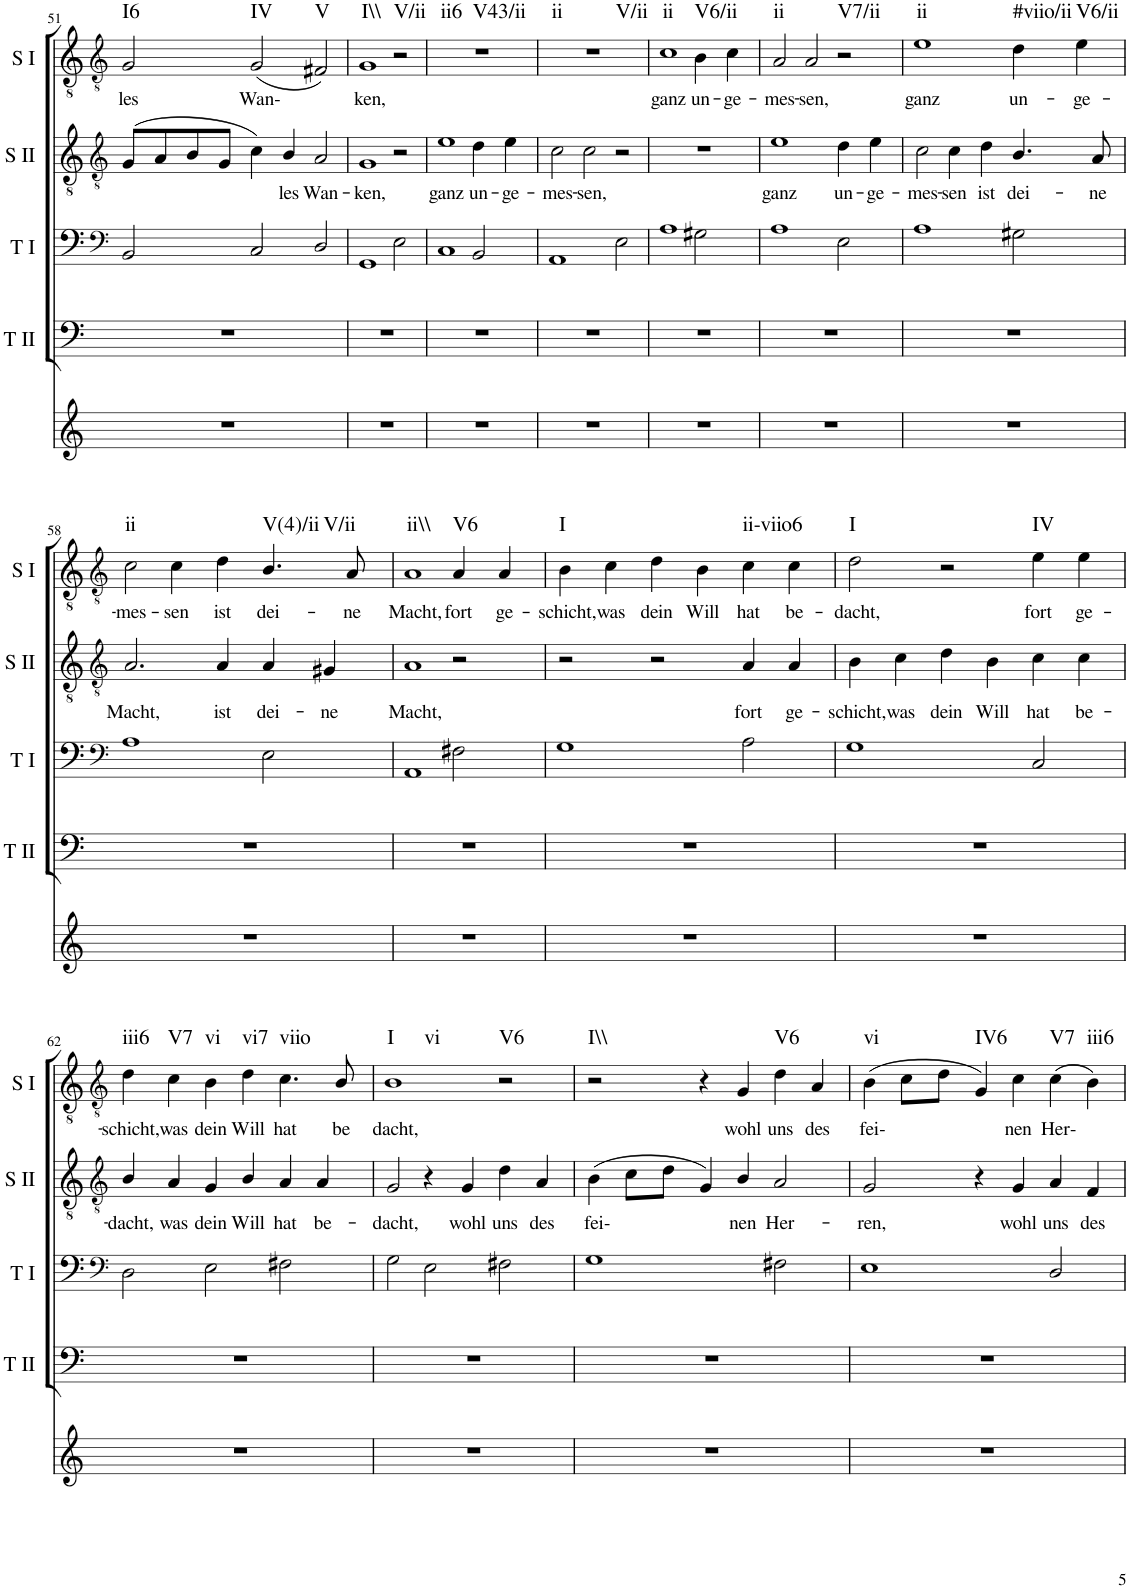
**kern	**kern	**kern	**kern	**text	**kern	**text	**harte
*part5	*part4	*part3	*part2	*part2	*part1	*part1	*part1
*staff5	*staff4	*staff3	*staff2	*staff2	*staff1	*staff1	*
*I"Continuo	*I"Tenor II	*I"Tenor I	*I"Soprano II	*	*I"Soprano I	*	*
*	*I'T II	*I'T I	*I'S II	*	*I'S I	*	*
!!LO:PB:g=z
*clefG2	*clefF4	*clefF4	*clefGv2	*	*clefGv2	*	*
*k[]	*k[]	*k[]	*k[]	*	*k[]	*	*
*M3/2	*M3/2	*M3/2	*M3/2	*	*M3/2	*	*
=51	=51	=51	=51	=51	=51	=51	=51
!	!	!	!	!	!	!LO:LY:b	!LO:H:kt=I6
1.r	1.r	2BB/	(8G/L	.	2G/	les	N
.	.	.	8A/	.	.	.	.
.	.	.	8B/	.	.	.	.
.	.	.	8G/J	.	.	.	.
!	!	!	!	!	!	!LO:LY:b	!LO:H:kt=IV
.	.	2C/	4c\)	.	(2G/	Wan-	N
!	!	!	!	!LO:LY:b	!	!	!
.	.	.	4B/	les	.	.	.
!	!	!	!	!LO:LY:b	!	!	!LO:H:kt=V
.	.	2D/	2A/	Wan-	2F#X/)	.	N
=52	=52	=52	=52	=52	=52	=52	=52
!	!	!	!	!LO:LY:b	!	!LO:LY:b	!LO:H:kt=I\\
1.r	1.r	1GG	1G	ken,	1G	ken,	N
!	!	!	!	!	!	!	!LO:H:kt=V/ii
.	.	2E\	2r	.	2r	.	N
=53	=53	=53	=53	=53	=53	=53	=53
!	!	!	!	!LO:LY:b	!	!	!LO:H:n=1:kt=ii6
!	!	!	!	!	!	!	!LO:H:n=2:kt=V43/ii
1.r	1.r	1C	1e	ganz	1.r	.	N N
!	!	!	!	!LO:LY:b	!	!	!
.	.	2BB/	4d\	un-	.	.	.
!	!	!	!	!LO:LY:b	!	!	!
.	.	.	4e\	ge-	.	.	.
=54	=54	=54	=54	=54	=54	=54	=54
!	!	!	!	!LO:LY:b	!	!	!LO:H:n=1:kt=ii
!	!	!	!	!	!	!	!LO:H:n=2:kt=V/ii
1.r	1.r	1AA	2c\	mes-	1.r	.	N N
!	!	!	!	!LO:LY:b	!	!	!
.	.	.	2c\	sen,	.	.	.
.	.	2E\	2r	.	.	.	.
=55	=55	=55	=55	=55	=55	=55	=55
!	!	!	!	!	!	!LO:LY:b	!LO:H:kt=ii
1.r	1.r	1A	1.r	.	1c	ganz	N
!	!	!	!	!	!	!LO:LY:b	!LO:H:kt=V6/ii
.	.	2G#X\	.	.	4B\	un-	N
!	!	!	!	!	!	!LO:LY:b	!
.	.	.	.	.	4c\	ge-	.
=56	=56	=56	=56	=56	=56	=56	=56
!	!	!	!	!LO:LY:b	!	!LO:LY:b	!LO:H:kt=ii
1.r	1.r	1A	1e	ganz	2A/	mes-	N
!	!	!	!	!	!	!LO:LY:b	!
.	.	.	.	.	2A/	sen,	.
!	!	!	!	!LO:LY:b	!	!	!LO:H:kt=V7/ii
.	.	2E\	4d\	un-	2r	.	N
!	!	!	!	!LO:LY:b	!	!	!
.	.	.	4e\	ge-	.	.	.
=57	=57	=57	=57	=57	=57	=57	=57
!	!	!	!	!LO:LY:b	!	!LO:LY:b	!LO:H:kt=ii
1.r	1.r	1A	2c\	mes-	1e	ganz	N
!	!	!	!	!LO:LY:b	!	!	!
.	.	.	4c\	sen	.	.	.
!	!	!	!	!LO:LY:b	!	!	!
.	.	.	4d\	ist	.	.	.
!	!	!	!	!LO:LY:b	!	!LO:LY:b	!LO:H:kt=#viio/ii
.	.	2G#X\	4.B/	dei-	4d\	un-	N
!	!	!	!	!	!	!LO:LY:b	!LO:H:kt=V6/ii
.	.	.	.	.	4e\	ge-	N
!	!	!	!	!LO:LY:b	!	!	!
.	.	.	8A/	ne	.	.	.
!!LO:LB:g=z
=58	=58	=58	=58	=58	=58	=58	=58
*	*	*clefF4	*clefGv2	*	*clefGv2	*	*
!	!	!	!	!LO:LY:b	!	!LO:LY:b	!LO:H:kt=ii
1.r	1.r	1A	2.A/	Macht,	2c\	mes-	N
!	!	!	!	!	!	!LO:LY:b	!
.	.	.	.	.	4c\	sen	.
!	!	!	!	!LO:LY:b	!	!LO:LY:b	!
.	.	.	4A/	ist	4d\	ist	.
!	!	!	!	!LO:LY:b	!	!LO:LY:b	!LO:H:n=1:kt=V(4)/ii
!	!	!	!	!	!	!	!LO:H:n=2:kt=V/ii
.	.	2E\	4A/	dei-	4.B/	dei-	N N
!	!	!	!	!LO:LY:b	!	!	!
.	.	.	4G#X/	ne	.	.	.
!	!	!	!	!	!	!LO:LY:b	!
.	.	.	.	.	8A/	ne	.
=59	=59	=59	=59	=59	=59	=59	=59
!	!	!	!	!LO:LY:b	!	!LO:LY:b	!LO:H:kt=ii\\
1.r	1.r	1AA	1A	Macht,	1A	Macht,	N
!	!	!	!	!	!	!LO:LY:b	!LO:H:kt=V6
.	.	2F#X\	2r	.	4A/	fort	N
!	!	!	!	!	!	!LO:LY:b	!
.	.	.	.	.	4A/	ge-	.
=60	=60	=60	=60	=60	=60	=60	=60
!	!	!	!	!	!	!LO:LY:b	!LO:H:kt=I
1.r	1.r	1G	2r	.	4B\	schicht,	N
!	!	!	!	!	!	!LO:LY:b	!
.	.	.	.	.	4c\	was	.
!	!	!	!	!	!	!LO:LY:b	!
.	.	.	2r	.	4d\	dein	.
!	!	!	!	!	!	!LO:LY:b	!
.	.	.	.	.	4B\	Will	.
!	!	!	!	!LO:LY:b	!	!LO:LY:b	!LO:H:kt=ii-viio6
.	.	2A\	4A/	fort	4c\	hat	N
!	!	!	!	!LO:LY:b	!	!LO:LY:b	!
.	.	.	4A/	ge-	4c\	be-	.
=61	=61	=61	=61	=61	=61	=61	=61
!	!	!	!	!LO:LY:b	!	!LO:LY:b	!LO:H:kt=I
1.r	1.r	1G	4B\	schicht,	2d\	dacht,	N
!	!	!	!	!LO:LY:b	!	!	!
.	.	.	4c\	was	.	.	.
!	!	!	!	!LO:LY:b	!	!	!
.	.	.	4d\	dein	2r	.	.
!	!	!	!	!LO:LY:b	!	!	!
.	.	.	4B\	Will	.	.	.
!	!	!	!	!LO:LY:b	!	!LO:LY:b	!LO:H:kt=IV
.	.	2C/	4c\	hat	4e\	fort	N
!	!	!	!	!LO:LY:b	!	!LO:LY:b	!
.	.	.	4c\	be-	4e\	ge-	.
!!LO:LB:g=z
=62	=62	=62	=62	=62	=62	=62	=62
*	*	*clefF4	*clefGv2	*	*clefGv2	*	*
!	!	!	!	!LO:LY:b	!	!LO:LY:b	!LO:H:kt=iii6
1.r	1.r	2D\	4B/	dacht,	4d\	schicht,	N
!	!	!	!	!LO:LY:b	!	!LO:LY:b	!LO:H:kt=V7
.	.	.	4A/	was	4c\	was	N
!	!	!	!	!LO:LY:b	!	!LO:LY:b	!LO:H:kt=vi
.	.	2E\	4G/	dein	4B\	dein	N
!	!	!	!	!LO:LY:b	!	!LO:LY:b	!LO:H:kt=vi7
.	.	.	4B/	Will	4d\	Will	N
!	!	!	!	!LO:LY:b	!	!LO:LY:b	!LO:H:kt=viio
.	.	2F#X\	4A/	hat	4.c\	hat	N
!	!	!	!	!LO:LY:b	!	!	!
.	.	.	4A/	be-	.	.	.
!	!	!	!	!	!	!LO:LY:b	!
.	.	.	.	.	8B/	be	.
=63	=63	=63	=63	=63	=63	=63	=63
!	!	!	!	!LO:LY:b	!	!LO:LY:b	!LO:H:n=1:kt=I
!	!	!	!	!	!	!	!LO:H:n=2:kt=vi
1.r	1.r	2G\	2G/	dacht,	1B	dacht,	N N
.	.	2E\	4r	.	.	.	.
!	!	!	!	!LO:LY:b	!	!	!
.	.	.	4G/	wohl	.	.	.
!	!	!	!	!LO:LY:b	!	!	!LO:H:kt=V6
.	.	2F#X\	4d\	uns	2r	.	N
!	!	!	!	!LO:LY:b	!	!	!
.	.	.	4A/	des	.	.	.
=64	=64	=64	=64	=64	=64	=64	=64
!	!	!	!	!LO:LY:b	!	!	!LO:H:kt=I\\
1.r	1.r	1G	(4B\	fei-	2r	.	N
.	.	.	8c\L	.	.	.	.
.	.	.	8d\J	.	.	.	.
.	.	.	4G/)	.	4r	.	.
!	!	!	!	!LO:LY:b	!	!LO:LY:b	!
.	.	.	4B/	nen	4G/	wohl	.
!	!	!	!	!LO:LY:b	!	!LO:LY:b	!LO:H:kt=V6
.	.	2F#X\	2A/	Her-	4d\	uns	N
!	!	!	!	!	!	!LO:LY:b	!
.	.	.	.	.	4A/	des	.
=65	=65	=65	=65	=65	=65	=65	=65
!	!	!	!	!LO:LY:b	!	!LO:LY:b	!LO:H:kt=vi
1.r	1.r	1E	2G/	ren,	(4B\	fei-	N
.	.	.	.	.	8c\L	.	.
.	.	.	.	.	8d\J	.	.
!	!	!	!	!	!	!	!LO:H:kt=IV6
.	.	.	4r	.	4G/)	.	N
!	!	!	!	!LO:LY:b	!	!LO:LY:b	!
.	.	.	4G/	wohl	4c\	nen	.
!	!	!	!	!LO:LY:b	!	!LO:LY:b	!LO:H:kt=V7
.	.	2D/	4A/	uns	(4c\	Her-	N
!	!	!	!	!LO:LY:b	!	!	!LO:H:kt=iii6
.	.	.	4F/	des	4B\)	.	N
=	=	=	=	=	=	=	=
*-	*-	*-	*-	*-	*-	*-	*-
